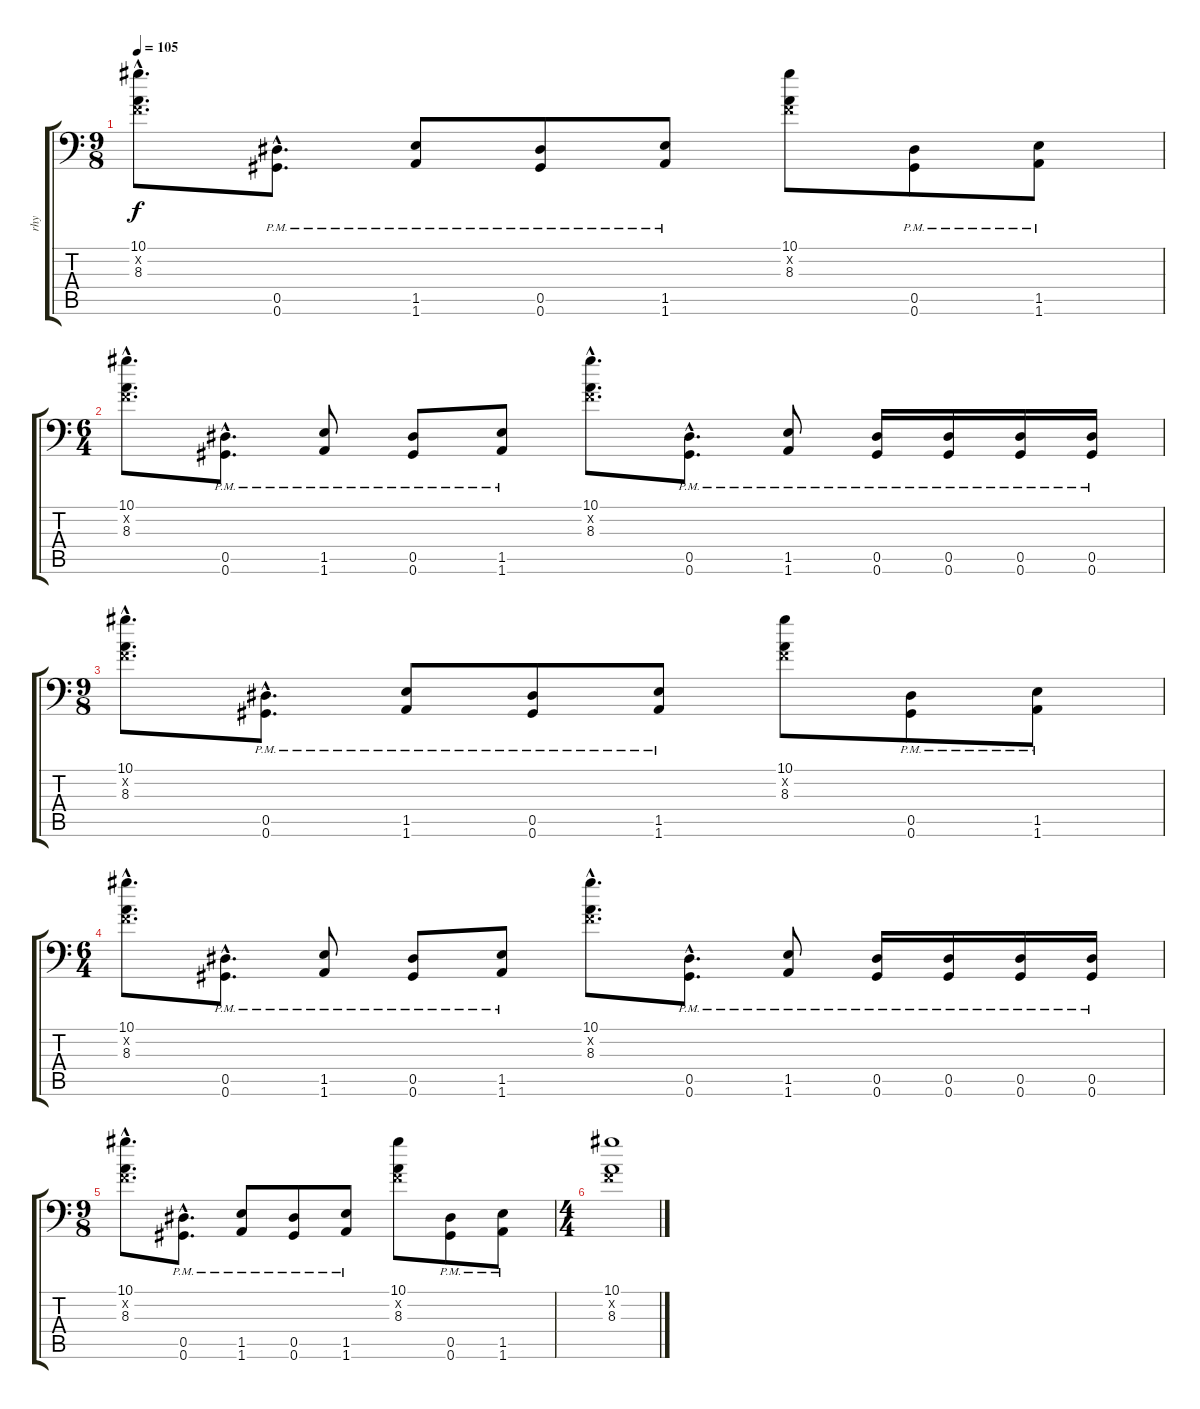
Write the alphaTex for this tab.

\track ("rhy" "rhy") {instrument distortionguitar}
\staff {score tabs}
\tuning (Bb3 F3 Db3 Ab2 Eb2 Ab1) {hide}
\ts (9 8)
\tempo 105
\clef f4
\ks c
(10.1{hac} 0.2{hac x} 8.3{hac}).8{d dy f} (0.5{hac pm} 0.6{hac pm}).8{d} (1.5{pm} 1.6{pm}).8 (0.5{pm} 0.6{pm}).8 (1.5{pm} 1.6{pm}).8 (10.1 0.2{x} 8.3).8 (0.5{pm} 0.6{pm}).8 (1.5{pm} 1.6{pm}).8 |
\ts (6 4)
(10.1{hac} 0.2{hac x} 8.3{hac}).8{d} (0.5{hac pm} 0.6{hac pm}).8{d} (1.5{pm} 1.6{pm}).8 (0.5{pm} 0.6{pm}).8 (1.5{pm} 1.6{pm}).8 (10.1{hac} 0.2{hac x} 8.3{hac}).8{d} (0.5{hac pm} 0.6{hac pm}).8{d} (1.5{pm} 1.6{pm}).8 (0.5{pm} 0.6{pm}).16 (0.5{pm} 0.6{pm}).16 (0.5{pm} 0.6{pm}).16 (0.5{pm} 0.6{pm}).16 |
\ts (9 8)
(10.1{hac} 0.2{hac x} 8.3{hac}).8{d} (0.5{hac pm} 0.6{hac pm}).8{d} (1.5{pm} 1.6{pm}).8 (0.5{pm} 0.6{pm}).8 (1.5{pm} 1.6{pm}).8 (10.1 0.2{x} 8.3).8 (0.5{pm} 0.6{pm}).8 (1.5{pm} 1.6{pm}).8 |
\ts (6 4)
(10.1{hac} 0.2{hac x} 8.3{hac}).8{d} (0.5{hac pm} 0.6{hac pm}).8{d} (1.5{pm} 1.6{pm}).8 (0.5{pm} 0.6{pm}).8 (1.5{pm} 1.6{pm}).8 (10.1{hac} 0.2{hac x} 8.3{hac}).8{d} (0.5{hac pm} 0.6{hac pm}).8{d} (1.5{pm} 1.6{pm}).8 (0.5{pm} 0.6{pm}).16 (0.5{pm} 0.6{pm}).16 (0.5{pm} 0.6{pm}).16 (0.5{pm} 0.6{pm}).16 |
\ts (9 8)
(10.1{hac} 0.2{hac x} 8.3{hac}).8{d} (0.5{hac pm} 0.6{hac pm}).8{d} (1.5{pm} 1.6{pm}).8 (0.5{pm} 0.6{pm}).8 (1.5{pm} 1.6{pm}).8 (10.1 0.2{x} 8.3).8 (0.5{pm} 0.6{pm}).8 (1.5{pm} 1.6{pm}).8 |
\ts (4 4)
(10.1 0.2{x} 8.3).1
